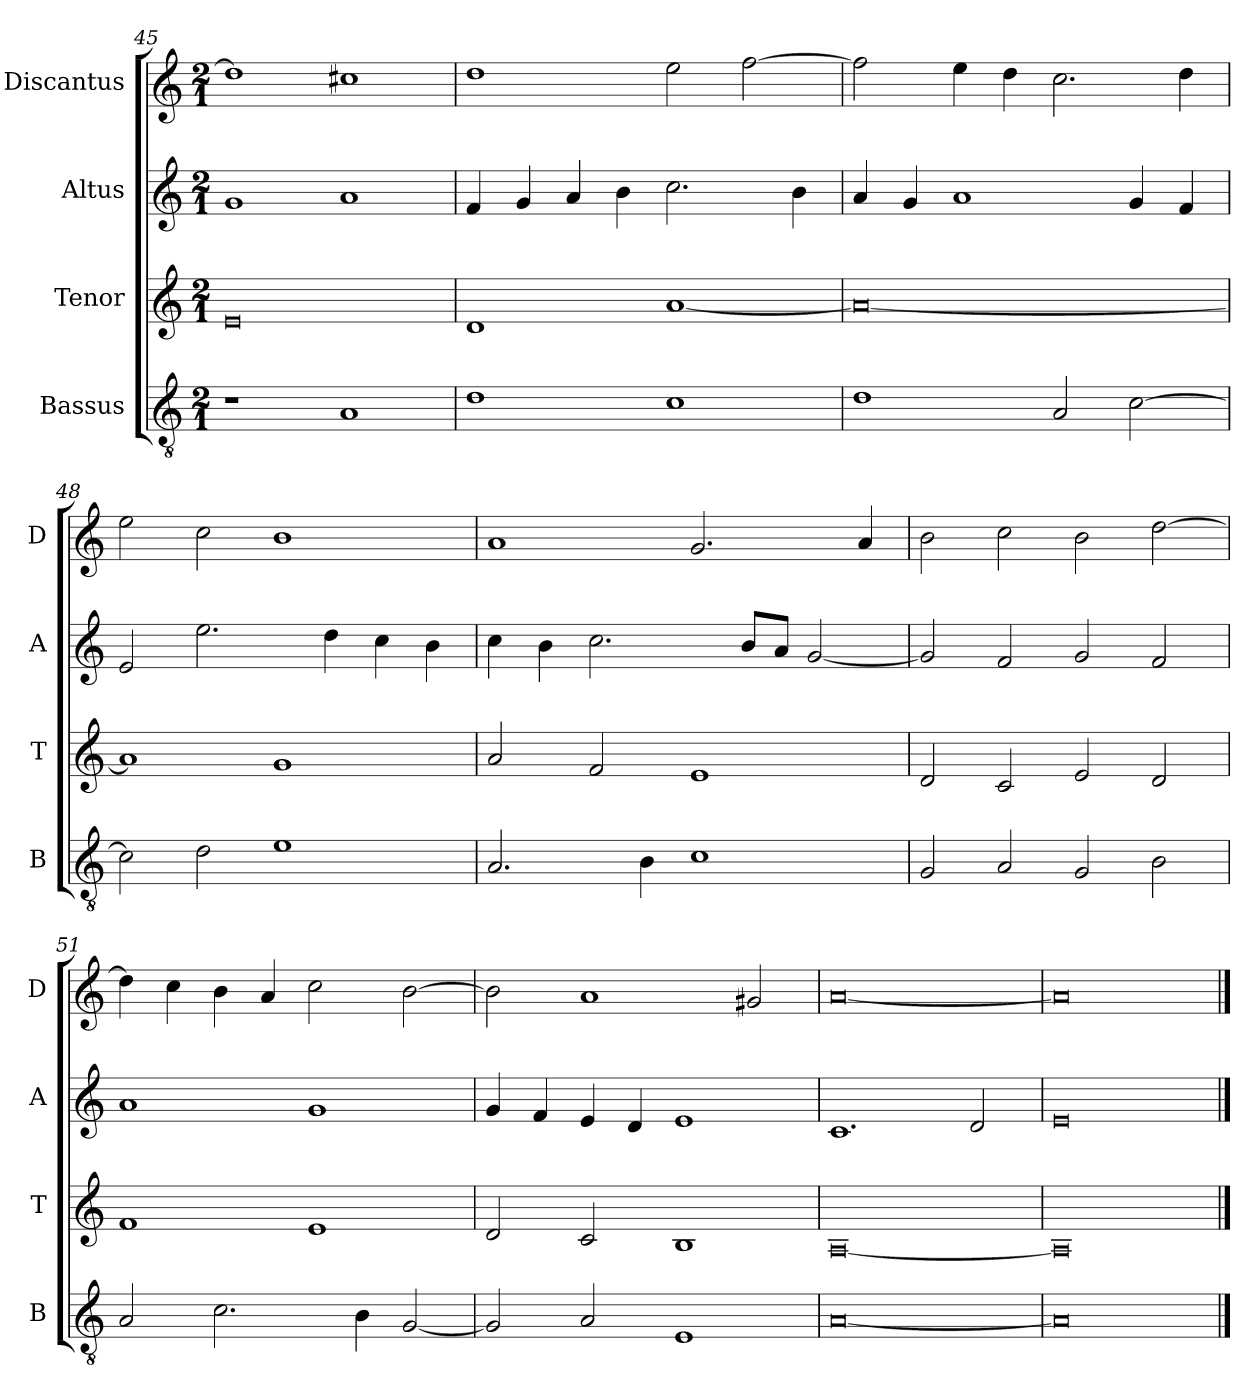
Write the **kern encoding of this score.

**kern	**kern	**kern	**kern
*part4	*part3	*part2	*part1
*staff4	*staff3	*staff2	*staff1
*I"Bassus	*I"Tenor	*I"Altus	*I"Discantus
*I'B	*I'T	*I'A	*I'D
*clefGv2	*clefG2	*clefG2	*clefG2
*k[]	*k[]	*k[]	*k[]
*M2/1	*M2/1	*M2/1	*M2/1
=45	=45	=45	=45
1r	0e	1g	1dd]
1A	.	1a	1cc#X
=46	=46	=46	=46
1d	1d	4f/	1dd
.	.	4g/	.
.	.	4a/	.
.	.	4b\	.
1c	[1a	2.cc\	2ee\
.	.	.	[2ff\
.	.	4b\	.
=47	=47	=47	=47
1d	0a_	4a/	2ff\]
.	.	4g/	.
.	.	1a	4ee\
.	.	.	4dd\
2A/	.	.	2.cc\
[2c\	.	4g/	.
.	.	4f/	4dd\
=48	=48	=48	=48
2c\]	1a]	2e/	2ee\
2d\	.	2.ee\	2cc\
1e	1g	.	1b
.	.	4dd\	.
.	.	4cc\	.
.	.	4b\	.
=49	=49	=49	=49
2.A/	2a/	4cc\	1a
.	.	4b\	.
.	2f/	2.cc\	.
4B\	.	.	.
1c	1e	.	2.g/
.	.	8b/L	.
.	.	8a/J	.
.	.	[2g/	.
.	.	.	4a/
=50	=50	=50	=50
2G/	2d/	2g/]	2b\
2A/	2c/	2f/	2cc\
2G/	2e/	2g/	2b\
2B\	2d/	2f/	[2dd\
=51	=51	=51	=51
2A/	1f	1a	4dd\]
.	.	.	4cc\
2.c\	.	.	4b\
.	.	.	4a/
.	1e	1g	2cc\
4B\	.	.	.
[2G/	.	.	[2b\
=52	=52	=52	=52
2G/]	2d/	4g/	2b\]
.	.	4f/	.
2A/	2c/	4e/	1a
.	.	4d/	.
1E	1B	1e	.
.	.	.	2g#X/
=53	=53	=53	=53
[0A	[0A	1.c	[0a
.	.	2d/	.
=54	=54	=54	=54
0A]	0A]	0e	0a]
==	==	==	==
*-	*-	*-	*-
